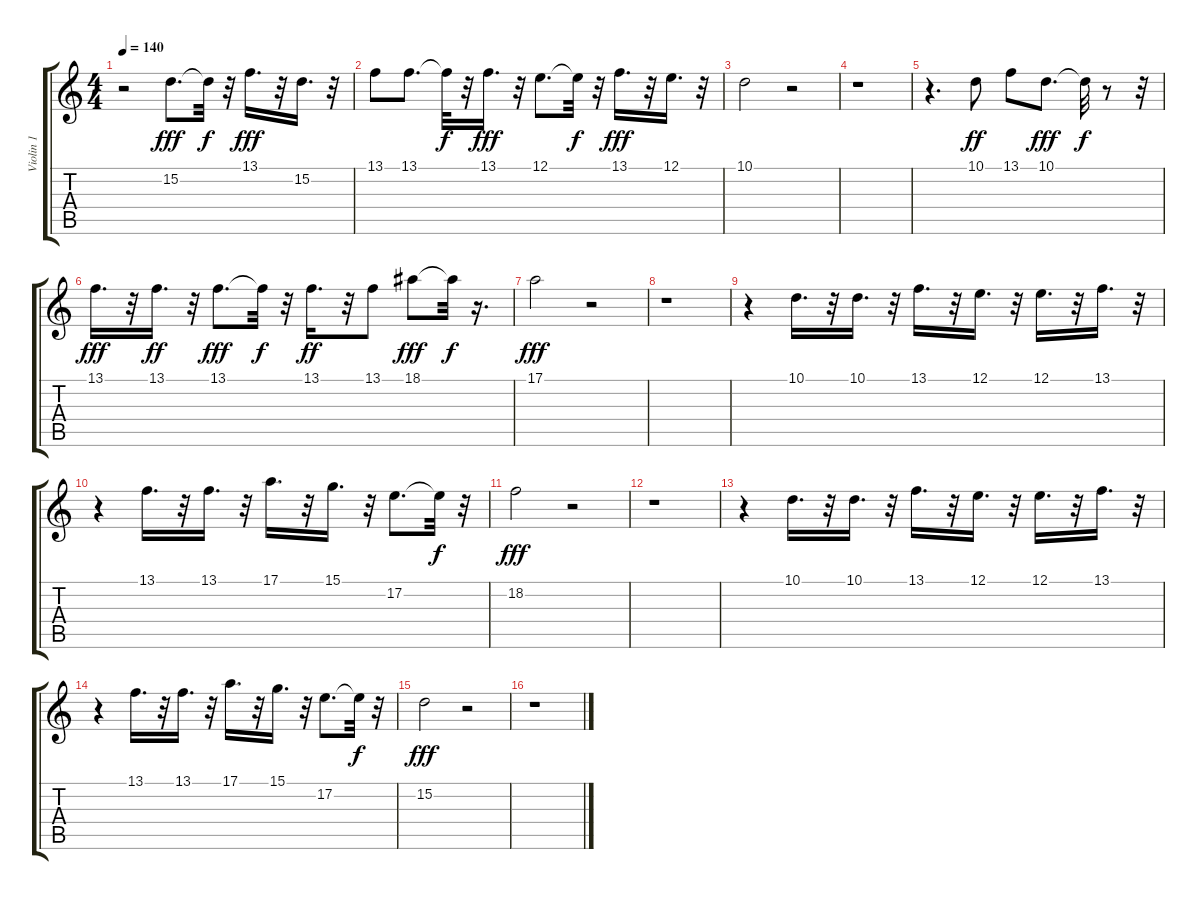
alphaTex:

\track ("Violin 1" "Violin 1") {instrument fx5brightness}
\staff {score tabs}
\tuning (E4 B3 G3 D3 A2 E2) {hide}
\ts (4 4)
\tempo 140
\clef g2
\ks c
r.2{dy fff} 15.2.8{d} 15.2{t}.32{dy f} r.32 13.1.16{d dy fff} r.32 15.2.16{d} r.32 |
13.1.8 13.1.8{d} 13.1{t}.32{dy f} r.32 13.1.16{d dy fff} r.32 12.1.8{d} 12.1{t}.32{dy f} r.32 13.1.16{d dy fff} r.32 12.1.16{d} r.32 |
10.1.2 r.2 |
r.1 |
r.4{d} 10.1.8{dy ff} 13.1.8 10.1.8{d dy fff} 10.1{t}.32{dy f} r.8 r.32 |
13.1.16{d dy fff} r.32 13.1.16{d dy ff} r.32 13.1.8{d dy fff} 13.1{t}.32{dy f} r.32 13.1.16{d dy ff} r.32 13.1.8 18.1.8{dy fff} 18.1{t}.32{dy f} r.16{d} |
17.1.2{dy fff} r.2 |
r.1 |
r.4 10.1.16{d} r.32 10.1.16{d} r.32 13.1.16{d} r.32 12.1.16{d} r.32 12.1.16{d} r.32 13.1.16{d} r.32 |
r.4 13.1.16{d} r.32 13.1.16{d} r.32 17.1.16{d} r.32 15.1.16{d} r.32 17.2.8{d} 17.2{t}.32{dy f} r.32 |
18.2.2{dy fff} r.2 |
r.1 |
r.4 10.1.16{d} r.32 10.1.16{d} r.32 13.1.16{d} r.32 12.1.16{d} r.32 12.1.16{d} r.32 13.1.16{d} r.32 |
r.4 13.1.16{d} r.32 13.1.16{d} r.32 17.1.16{d} r.32 15.1.16{d} r.32 17.2.8{d} 17.2{t}.32{dy f} r.32 |
15.2.2{dy fff} r.2 |
r.1
